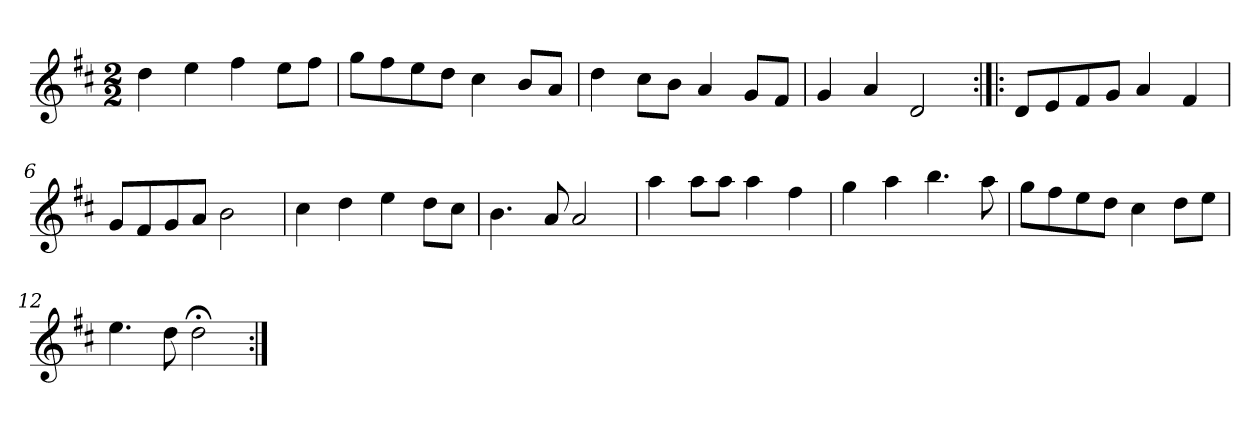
**kern
*part1
*staff1
*clefG2
*k[f#c#]
*D:
*M2/2
*MM120
=1
4dd
4ee
4ff#
8ee\L
8ff#\J
=2
8gg\L
8ff#\
8ee\
8dd\J
4cc#
8b/L
8a/J
=3
4dd
8cc#\L
8b\J
4a
8g/L
8f#/J
=4
4g
4a
2d
=5:|!|:
8d/L
8e/
8f#/
8g/J
4a
4f#
=6
8g/L
8f#/
8g/
8a/J
2b
=7
4cc#
4dd
4ee
8dd\L
8cc#\J
=8
4.b
8a
2a
=9
4aa
8aa\L
8aa\J
4aa
4ff#
=10
4gg
4aa
4.bb
8aa
=11
8gg\L
8ff#\
8ee\
8dd\J
4cc#
8dd\L
8ee\J
=12
4.ee
8dd
2dd;<
=:|!
*-
